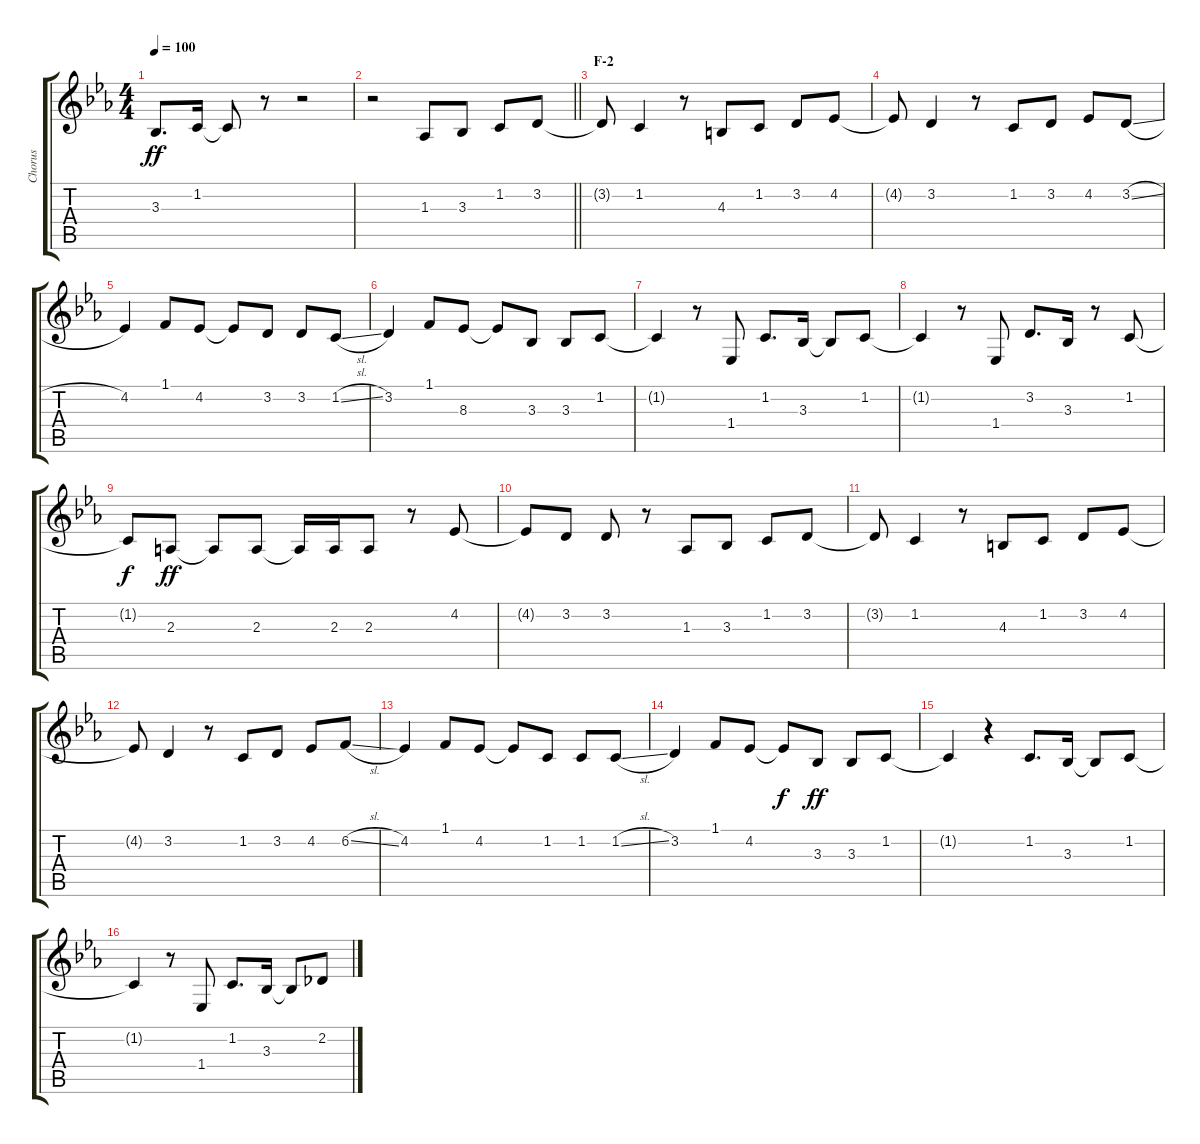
\track ("Chorus" "Chorus") {instrument voiceoohs}
\staff {score tabs}
\tuning (E4 B3 G3 D3 A2 E2) {hide}
\ts (4 4)
\tempo 100
\clef g2
\ks eb
3.3.8{d dy ff} 1.2.16 1.2{t}.8 r.8 r.2 |
\barLineRight lightlight
r.2 1.3.8 3.3.8 1.2.8 3.2.8 |
\section ("" "F-2")
3.2{t}.8 1.2.4 r.8 4.3.8 1.2.8 3.2.8 4.2.8 |
4.2{t}.8 3.2.4 r.8 1.2.8 3.2.8 4.2.8 3.2{sl}.8 |
4.2.4 1.1.8 4.2.8 4.2{t}.8 3.2.8 3.2.8 1.2{sl}.8 |
3.2.4 1.1.8 8.3.8 8.3{t}.8 3.3.8 3.3.8 1.2.8 |
1.2{t}.4 r.8 1.4.8 1.2.8{d} 3.3.16 3.3{t}.8 1.2.8 |
1.2{t}.4 r.8 1.4.8 3.2.8{d} 3.3.16 r.8 1.2.8 |
1.2{t}.8{dy f} 2.3.8{dy ff} 2.3{t}.8 2.3.8 2.3{t}.16 2.3.16 2.3.8 r.8 4.2.8 |
4.2{t}.8 3.2.8 3.2.8 r.8 1.3.8 3.3.8 1.2.8 3.2.8 |
3.2{t}.8 1.2.4 r.8 4.3.8 1.2.8 3.2.8 4.2.8 |
4.2{t}.8 3.2.4 r.8 1.2.8 3.2.8 4.2.8 6.2{sl}.8 |
4.2.4 1.1.8 4.2.8 4.2{t}.8 1.2.8 1.2.8 1.2{sl}.8 |
3.2.4 1.1.8 4.2.8 4.2{t}.8{dy f} 3.3.8{dy ff} 3.3.8 1.2.8 |
1.2{t}.4 r.4 1.2.8{d} 3.3.16 3.3{t}.8 1.2.8 |
1.2{t}.4 r.8 1.4.8 1.2.8{d} 3.3.16 3.3{t}.8 2.2.8
